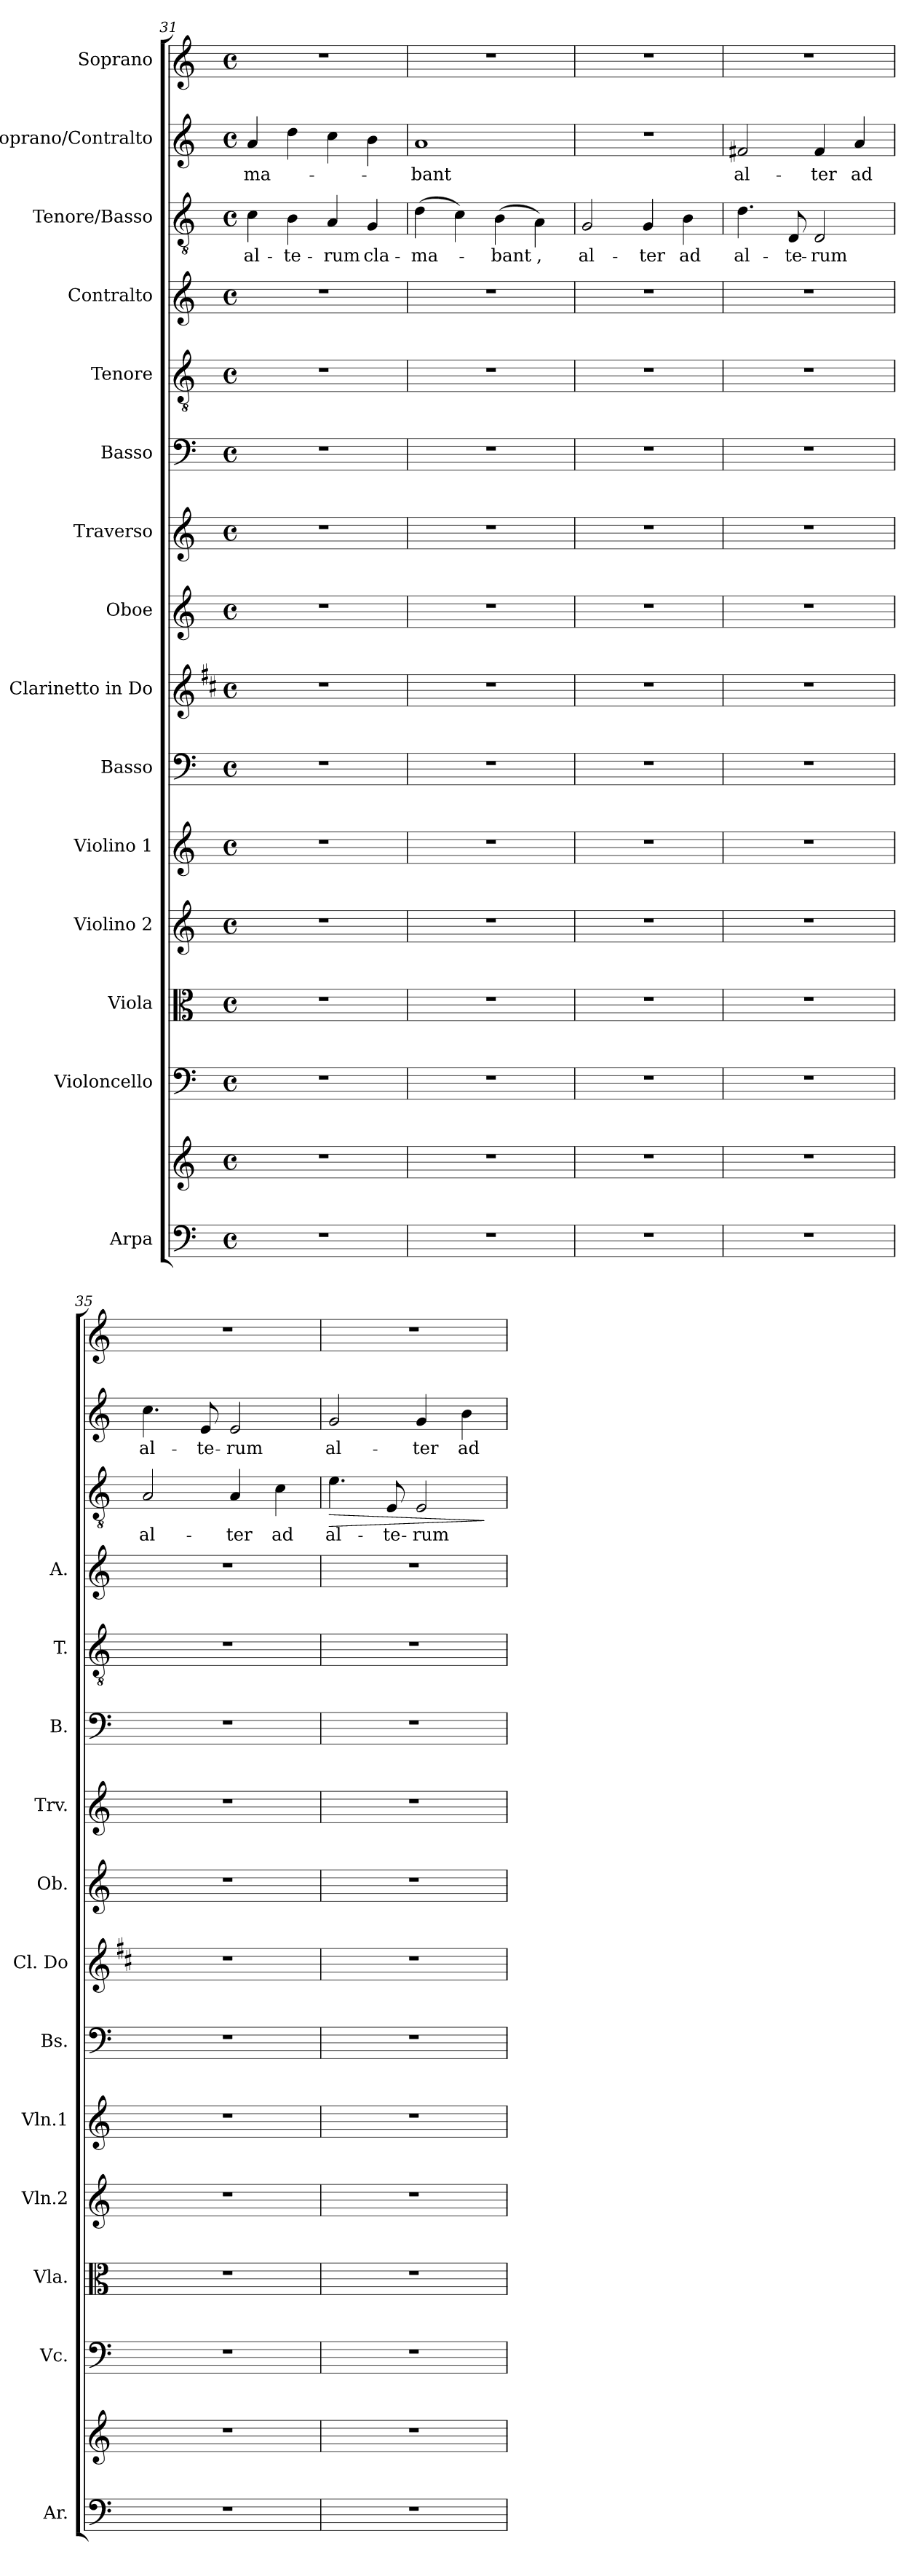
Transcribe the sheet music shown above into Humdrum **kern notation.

**kern	**kern	**kern	**kern	**kern	**kern	**kern	**kern	**kern	**kern	**kern	**kern	**kern	**kern	**text	**dynam	**kern	**text	**kern
*part15	*part15	*part14	*part13	*part12	*part11	*part10	*part9	*part8	*part7	*part6	*part5	*part4	*part3	*part3	*part3	*part2	*part2	*part1
*staff16	*staff15	*staff14	*staff13	*staff12	*staff11	*staff10	*staff9	*staff8	*staff7	*staff6	*staff5	*staff4	*staff3	*staff3	*staff3	*staff2	*staff2	*staff1
*I"Arpa	*	*I"Violoncello	*I"Viola	*I"Violino 2	*I"Violino 1	*I"Basso	*I"Clarinetto in Do	*I"Oboe	*I"Traverso	*I"Basso	*I"Tenore	*I"Contralto	*I"Tenore/Basso	*	*	*I"Soprano/Contralto	*	*I"Soprano
*I'Ar.	*	*I'Vc.	*I'Vla.	*I'Vln.2	*I'Vln.1	*I'Bs.	*I'Cl. Do	*I'Ob.	*I'Trv.	*I'B.	*I'T.	*I'A.	*	*	*	*	*	*
*clefF4	*clefG2	*clefF4	*clefC3	*clefG2	*clefG2	*clefF4	*clefG2	*clefG2	*clefG2	*clefF4	*clefGv2	*clefG2	*clefGv2	*	*	*clefG2	*	*clefG2
*	*	*	*	*	*	*ITrd7c12	*ITrd1c2	*	*	*	*	*	*	*	*	*	*	*
*k[]	*k[]	*k[]	*k[]	*k[]	*k[]	*k[]	*k[]	*k[]	*k[]	*k[]	*k[]	*k[]	*k[]	*	*	*k[]	*	*k[]
*M4/4	*M4/4	*M4/4	*M4/4	*M4/4	*M4/4	*M4/4	*M4/4	*M4/4	*M4/4	*M4/4	*M4/4	*M4/4	*M4/4	*	*	*M4/4	*	*M4/4
*met(c)	*met(c)	*met(c)	*met(c)	*met(c)	*met(c)	*met(c)	*met(c)	*met(c)	*met(c)	*met(c)	*met(c)	*met(c)	*met(c)	*	*	*met(c)	*	*met(c)
=31	=31	=31	=31	=31	=31	=31	=31	=31	=31	=31	=31	=31	=31	=31	=31	=31	=31	=31
!	!	!	!	!	!	!	!	!	!	!	!	!	!	!LO:LY:b	!	!	!LO:LY:b	!
1r	1r	1r	1r	1r	1r	1r	1r	1r	1r	1r	1r	1r	4c\	al-	.	4a/	-ma-	1r
!	!	!	!	!	!	!	!	!	!	!	!	!	!	!LO:LY:b	!	!	!	!
.	.	.	.	.	.	.	.	.	.	.	.	.	4B\	-te-	.	4dd\	.	.
!	!	!	!	!	!	!	!	!	!	!	!	!	!	!LO:LY:b	!	!	!	!
.	.	.	.	.	.	.	.	.	.	.	.	.	4A/	-rum	.	4cc\	.	.
!	!	!	!	!	!	!	!	!	!	!	!	!	!	!LO:LY:b	!	!	!	!
.	.	.	.	.	.	.	.	.	.	.	.	.	4G/	cla-	.	4b\	.	.
=32	=32	=32	=32	=32	=32	=32	=32	=32	=32	=32	=32	=32	=32	=32	=32	=32	=32	=32
!	!	!	!	!	!	!	!	!	!	!	!	!	!	!LO:LY:b	!	!	!LO:LY:b	!
1r	1r	1r	1r	1r	1r	1r	1r	1r	1r	1r	1r	1r	(>4d\	-ma-	.	1a	-bant	1r
.	.	.	.	.	.	.	.	.	.	.	.	.	4c\)	.	.	.	.	.
!	!	!	!	!	!	!	!	!	!	!	!	!	!	!LO:LY:b	!	!	!	!
.	.	.	.	.	.	.	.	.	.	.	.	.	(>4B\	-bant	.	.	.	.
!	!	!	!	!	!	!	!	!	!	!	!	!	!	!LO:LY:b	!	!	!	!
.	.	.	.	.	.	.	.	.	.	.	.	.	4A\)	,	.	.	.	.
!!LO:PB:g=z
=33	=33	=33	=33	=33	=33	=33	=33	=33	=33	=33	=33	=33	=33	=33	=33	=33	=33	=33
!	!	!	!	!	!	!	!	!	!	!	!	!	!	!LO:LY:b	!	!	!	!
1r	1r	1r	1r	1r	1r	1r	1r	1r	1r	1r	1r	1r	2G/	al-	.	1r	.	1r
!	!	!	!	!	!	!	!	!	!	!	!	!	!	!LO:LY:b	!	!	!	!
.	.	.	.	.	.	.	.	.	.	.	.	.	4G/	-ter	.	.	.	.
!	!	!	!	!	!	!	!	!	!	!	!	!	!	!LO:LY:b	!	!	!	!
.	.	.	.	.	.	.	.	.	.	.	.	.	4B\	ad	.	.	.	.
=34	=34	=34	=34	=34	=34	=34	=34	=34	=34	=34	=34	=34	=34	=34	=34	=34	=34	=34
!	!	!	!	!	!	!	!	!	!	!	!	!	!	!LO:LY:b	!	!	!LO:LY:b	!
1r	1r	1r	1r	1r	1r	1r	1r	1r	1r	1r	1r	1r	4.d\	al-	.	2f#X/	al-	1r
!	!	!	!	!	!	!	!	!	!	!	!	!	!	!LO:LY:b	!	!	!	!
.	.	.	.	.	.	.	.	.	.	.	.	.	8D/	-te-	.	.	.	.
!	!	!	!	!	!	!	!	!	!	!	!	!	!	!LO:LY:b	!	!	!LO:LY:b	!
.	.	.	.	.	.	.	.	.	.	.	.	.	2D/	-rum	.	4f#/	-ter	.
!	!	!	!	!	!	!	!	!	!	!	!	!	!	!	!	!	!LO:LY:b	!
.	.	.	.	.	.	.	.	.	.	.	.	.	.	.	.	4a/	ad	.
=35	=35	=35	=35	=35	=35	=35	=35	=35	=35	=35	=35	=35	=35	=35	=35	=35	=35	=35
!	!	!	!	!	!	!	!	!	!	!	!	!	!	!LO:LY:b	!	!	!LO:LY:b	!
1r	1r	1r	1r	1r	1r	1r	1r	1r	1r	1r	1r	1r	2A/	al-	.	4.cc\	al-	1r
!	!	!	!	!	!	!	!	!	!	!	!	!	!	!	!	!	!LO:LY:b	!
.	.	.	.	.	.	.	.	.	.	.	.	.	.	.	.	8e/	-te-	.
!	!	!	!	!	!	!	!	!	!	!	!	!	!	!LO:LY:b	!	!	!LO:LY:b	!
.	.	.	.	.	.	.	.	.	.	.	.	.	4A/	-ter	.	2e/	-rum	.
!	!	!	!	!	!	!	!	!	!	!	!	!	!	!LO:LY:b	!	!	!	!
.	.	.	.	.	.	.	.	.	.	.	.	.	4c\	ad	.	.	.	.
=36	=36	=36	=36	=36	=36	=36	=36	=36	=36	=36	=36	=36	=36	=36	=36	=36	=36	=36
!	!	!	!	!	!	!	!	!	!	!	!	!	!	!LO:LY:b	!LO:HP:b	!	!LO:LY:b	!
1r	1r	1r	1r	1r	1r	1r	1r	1r	1r	1r	1r	1r	4.e\	al-	>	2g/	al-	1r
!	!	!	!	!	!	!	!	!	!	!	!	!	!	!LO:LY:b	!	!	!	!
.	.	.	.	.	.	.	.	.	.	.	.	.	8E/	-te-	.	.	.	.
!	!	!	!	!	!	!	!	!	!	!	!	!	!	!LO:LY:b	!	!	!LO:LY:b	!
.	.	.	.	.	.	.	.	.	.	.	.	.	2E/	-rum	.	4g/	-ter	.
!	!	!	!	!	!	!	!	!	!	!	!	!	!	!	!	!	!LO:LY:b	!
.	.	.	.	.	.	.	.	.	.	.	.	.	.	.	.	4b\	ad	.
.	.	.	.	.	.	.	.	.	.	.	.	.	.	.	]	.	.	.
=	=	=	=	=	=	=	=	=	=	=	=	=	=	=	=	=	=	=
*-	*-	*-	*-	*-	*-	*-	*-	*-	*-	*-	*-	*-	*-	*-	*-	*-	*-	*-
